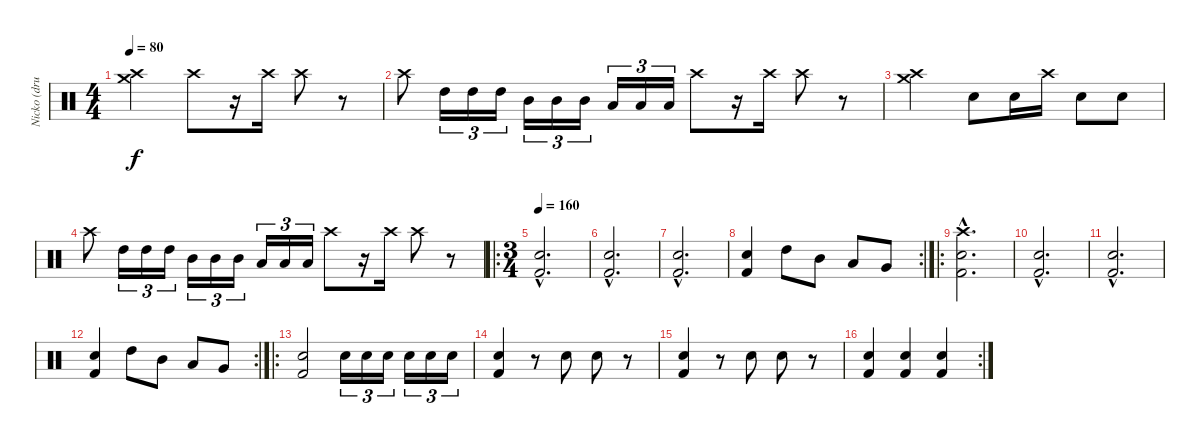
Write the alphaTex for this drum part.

\track ("Nicko (drums)Percussions" "Nicko (dru") {instrument percussion}
\staff {score}
\articulation defaults
\ts (4 4)
\tempo 80
\clef neutral
\ks c
("Crash high (hit)" "Crash medium (hit)").2{dy f} "Crash high (hit)".8 r.16 "Crash high (hit)".16 "Crash high (hit)".8 r.8 |
"Crash high (hit)".8 "High Tom (hit)".16{tu (3 2)} "High Tom (hit)".16{tu (3 2)} "High Tom (hit)".16{tu (3 2)} "Mid Tom (hit)".16{tu (3 2)} "Mid Tom (hit)".16{tu (3 2)} "Mid Tom (hit)".16{tu (3 2)} "Low Tom (hit)".16{tu (3 2)} "Low Tom (hit)".16{tu (3 2)} "Low Tom (hit)".16{tu (3 2)} "Crash high (hit)".8 r.16 "Crash high (hit)".16 "Crash high (hit)".8 r.8 |
("Crash high (hit)" "Crash medium (hit)").2 "Snare (hit) 2".8 "Snare (hit) 2".16 "Crash high (hit)".16 "Snare (hit) 2".8 "Snare (hit) 2".8 |
"Crash high (hit)".8 "High Tom (hit)".16{tu (3 2)} "High Tom (hit)".16{tu (3 2)} "High Tom (hit)".16{tu (3 2)} "Mid Tom (hit)".16{tu (3 2)} "Mid Tom (hit)".16{tu (3 2)} "Mid Tom (hit)".16{tu (3 2)} "Low Tom (hit)".16{tu (3 2)} "Low Tom (hit)".16{tu (3 2)} "Low Tom (hit)".16{tu (3 2)} "Crash high (hit)".8 r.16 "Crash high (hit)".16 "Crash high (hit)".8 r.8 |
\ro
\ts (3 4)
\tempo 160
("Snare (hit) 2"{hac} "Kick (hit) 2"{hac}).2{d} |
("Snare (hit) 2"{hac} "Kick (hit) 2"{hac}).2{d} |
("Snare (hit) 2"{hac} "Kick (hit) 2"{hac}).2{d} |
\rc 2
("Snare (hit) 2" "Kick (hit) 2").4 "High Tom (hit)".8 "Mid Tom (hit)".8 "Low Tom (hit)".8 "Very Low Tom (hit)".8 |
\ro
("Crash high (hit)"{hac} "Snare (hit) 2"{hac} "Kick (hit) 2"{hac}).2{d} |
("Snare (hit) 2"{hac} "Kick (hit) 2"{hac}).2{d} |
("Snare (hit) 2"{hac} "Kick (hit) 2"{hac}).2{d} |
\rc 2
("Snare (hit) 2" "Kick (hit) 2").4 "High Tom (hit)".8 "Mid Tom (hit)".8 "Low Tom (hit)".8 "Very Low Tom (hit)".8 |
\ro
("Snare (hit) 2" "Kick (hit) 2").2 "Snare (hit) 2".16{tu (3 2)} "Snare (hit) 2".16{tu (3 2)} "Snare (hit) 2".16{tu (3 2)} "Snare (hit) 2".16{tu (3 2)} "Snare (hit) 2".16{tu (3 2)} "Snare (hit) 2".16{tu (3 2)} |
("Snare (hit) 2" "Kick (hit) 2").4 r.8 "Snare (hit) 2".8 "Snare (hit) 2".8 r.8 |
("Snare (hit) 2" "Kick (hit) 2").4 r.8 "Snare (hit) 2".8 "Snare (hit) 2".8 r.8 |
\rc 2
("Snare (hit) 2" "Kick (hit) 2").4 ("Snare (hit) 2" "Kick (hit) 2").4 ("Snare (hit) 2" "Kick (hit) 2").4
